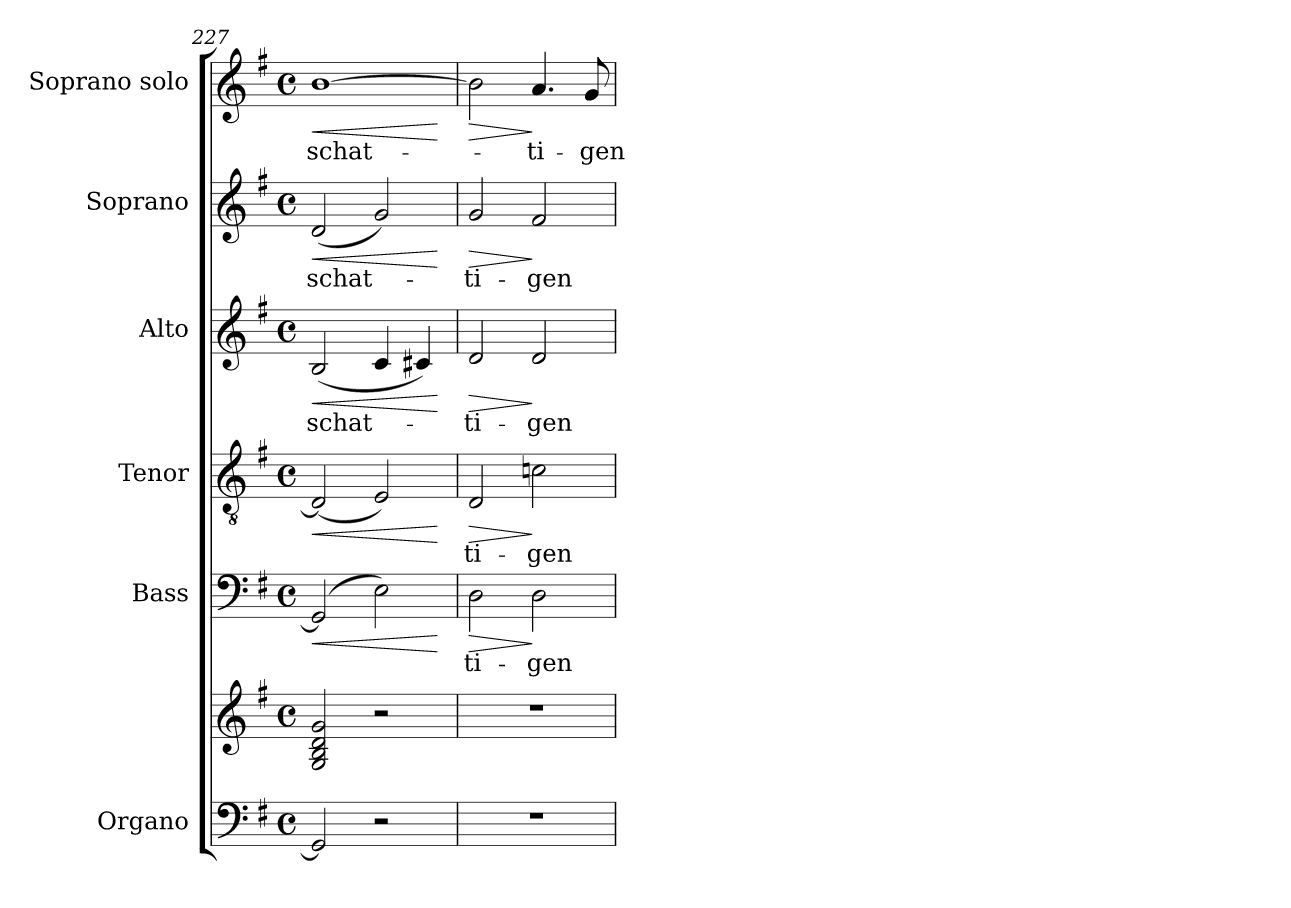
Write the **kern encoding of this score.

**kern	**kern	**kern	**text	**dynam	**kern	**text	**dynam	**kern	**text	**dynam	**kern	**text	**dynam	**kern	**text	**dynam
*part6	*part6	*part5	*part5	*part5	*part4	*part4	*part4	*part3	*part3	*part3	*part2	*part2	*part2	*part1	*part1	*part1
*staff7	*staff6	*staff5	*staff5	*staff5	*staff4	*staff4	*staff4	*staff3	*staff3	*staff3	*staff2	*staff2	*staff2	*staff1	*staff1	*staff1
*I"Organo	*	*I"Bass	*	*	*I"Tenor	*	*	*I"Alto	*	*	*I"Soprano	*	*	*I"Soprano solo	*	*
*I'Org.	*	*I'B.	*	*	*I'T.	*	*	*I'A.	*	*	*I'S.	*	*	*I'S.s	*	*
*clefF4	*clefG2	*clefF4	*	*	*clefGv2	*	*	*clefG2	*	*	*clefG2	*	*	*clefG2	*	*
*k[f#]	*k[f#]	*k[f#]	*	*	*k[f#]	*	*	*k[f#]	*	*	*k[f#]	*	*	*k[f#]	*	*
*M4/4	*M4/4	*M4/4	*	*	*M4/4	*	*	*M4/4	*	*	*M4/4	*	*	*M4/4	*	*
*met(c)	*met(c)	*met(c)	*	*	*met(c)	*	*	*met(c)	*	*	*met(c)	*	*	*met(c)	*	*
=227	=227	=227	=227	=227	=227	=227	=227	=227	=227	=227	=227	=227	=227	=227	=227	=227
!	!	!	!	!LO:HP:b	!	!	!LO:HP:b	!	!LO:LY:b	!LO:HP:b	!	!LO:LY:b	!LO:HP:b	!	!LO:LY:b	!LO:HP:b
2GG/]	2G/ 2B/ 2d/ 2g/	(>2GG/]	.	<	(<2D/]	.	<	(>2B/	schat-	<	(<2d/	schat-	<	[1b	schat-	<
2r	2r	2E\)	.	.	2E/)	.	.	4c/	.	.	2g/)	.	.	.	.	.
.	.	.	.	.	.	.	.	4c#X/)	.	.	.	.	.	.	.	.
.	.	.	.	[	.	.	[	.	.	[	.	.	[	.	.	[
=228	=228	=228	=228	=228	=228	=228	=228	=228	=228	=228	=228	=228	=228	=228	=228	=228
!	!	!	!LO:LY:b	!LO:HP:b	!	!LO:LY:b	!LO:HP:b	!	!LO:LY:b	!LO:HP:b	!	!LO:LY:b	!LO:HP:b	!	!	!LO:HP:b
1r	1r	2D\	-ti-	>	2D/	-ti-	>	2d/	-ti-	>	2g/	-ti-	>	2b\]	.	>
!	!	!	!LO:LY:b	!	!	!LO:LY:b	!	!	!LO:LY:b	!	!	!LO:LY:b	!	!	!LO:LY:b	!
.	.	2D\	-gen	]	2cn\	-gen	]	2d/	-gen	]	2f#/	-gen	]	4.a/	-ti-	]
!	!	!	!	!	!	!	!	!	!	!	!	!	!	!	!LO:LY:b	!
.	.	.	.	.	.	.	.	.	.	.	.	.	.	8g/	-gen	.
=	=	=	=	=	=	=	=	=	=	=	=	=	=	=	=	=
*-	*-	*-	*-	*-	*-	*-	*-	*-	*-	*-	*-	*-	*-	*-	*-	*-
